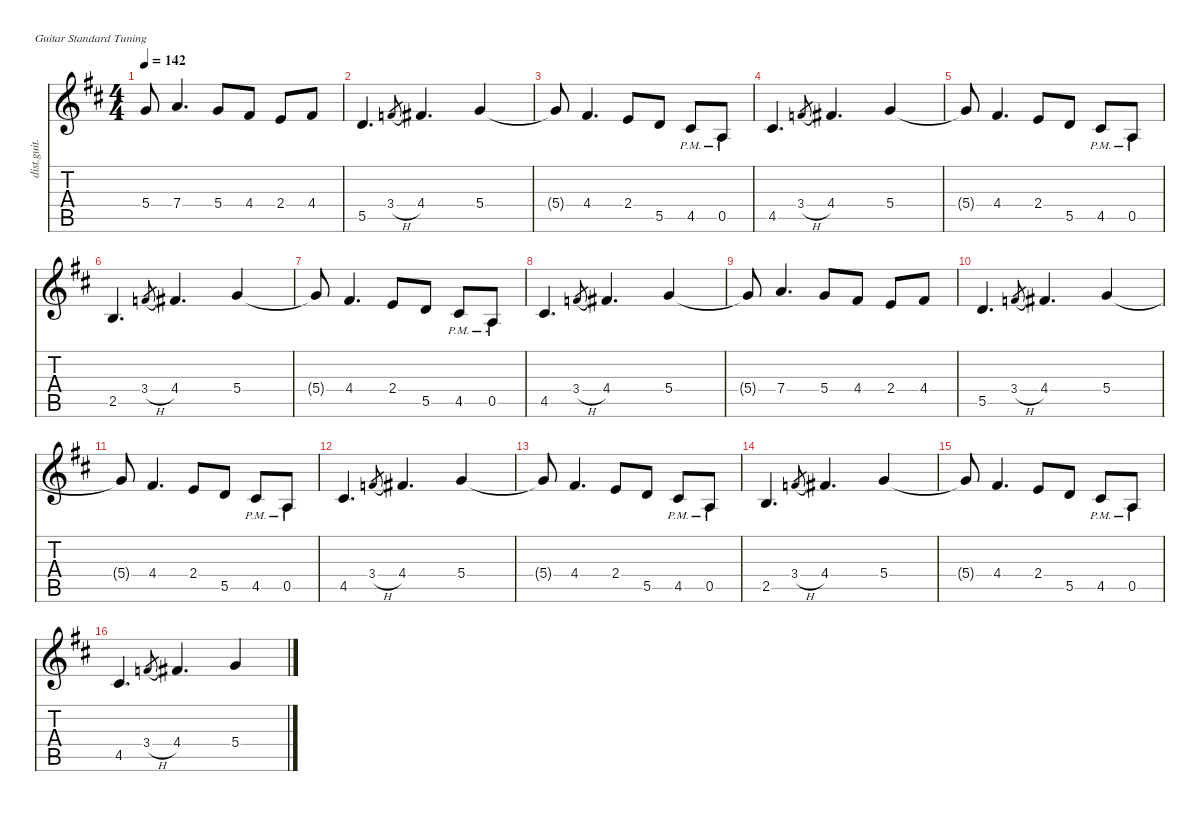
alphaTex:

\defaultSystemsLayout 4
\hideDynamics
\bracketExtendMode nobrackets
\otherSystemsTrackNameOrientation horizontal
\track ("James - Rythme Distortion" "dist.guit.") {defaultSystemsLayout 4 instrument distortionguitar}
\staff {score tabs}
\tuning (E4 B3 G3 D3 A2 E2)
\ts (4 4)
\tempo 142
\clef g2
\ks bminor
5.4{t acc forcenatural}.8{dy f beam Up} 7.4{acc forcenatural}.4{d beam Up} 5.4{acc forcenatural}.8{beam Up} 4.4{acc #}.8{beam Up} 2.4{acc forcenatural}.8{beam Up} 4.4{acc #}.8{beam Up} |
5.5{acc forcenatural}.4{d beam Up} 3.4{h acc forcenatural}.8{gr dy mf beam Up} 4.4{acc #}.4{d dy f beam Up} 5.4{acc forcenatural}.4{beam Up} |
5.4{t acc forcenatural}.8{beam Up} 4.4{acc #}.4{d beam Up} 2.4{acc forcenatural}.8{beam Up} 5.5{acc forcenatural}.8{dy ff beam Up} 4.5{pm acc #}.8{dy f beam Up} 0.5{pm acc forcenatural}.8{beam Up} |
4.5{acc #}.4{d beam Up} 3.4{h acc forcenatural}.8{gr dy mf beam Up} 4.4{acc #}.4{d dy f beam Up} 5.4{acc forcenatural}.4{beam Up} |
5.4{t acc forcenatural}.8{beam Up} 4.4{acc #}.4{d beam Up} 2.4{acc forcenatural}.8{beam Up} 5.5{acc forcenatural}.8{dy ff beam Up} 4.5{pm acc #}.8{dy f beam Up} 0.5{pm acc forcenatural}.8{beam Up} |
2.5{acc forcenatural}.4{d beam Up} 3.4{h acc forcenatural}.8{gr dy mf beam Up} 4.4{acc #}.4{d dy f beam Up} 5.4{acc forcenatural}.4{beam Up} |
5.4{t acc forcenatural}.8{beam Up} 4.4{acc #}.4{d beam Up} 2.4{acc forcenatural}.8{beam Up} 5.5{acc forcenatural}.8{dy ff beam Up} 4.5{pm acc #}.8{dy f beam Up} 0.5{pm acc forcenatural}.8{beam Up} |
4.5{acc #}.4{d beam Up} 3.4{h acc forcenatural}.8{gr dy mf beam Up} 4.4{acc #}.4{d dy f beam Up} 5.4{acc forcenatural}.4{beam Up} |
5.4{t acc forcenatural}.8{beam Up} 7.4{acc forcenatural}.4{d beam Up} 5.4{acc forcenatural}.8{beam Up} 4.4{acc #}.8{beam Up} 2.4{acc forcenatural}.8{beam Up} 4.4{acc #}.8{beam Up} |
5.5{acc forcenatural}.4{d beam Up} 3.4{h acc forcenatural}.8{gr dy mf beam Up} 4.4{acc #}.4{d dy f beam Up} 5.4{acc forcenatural}.4{beam Up} |
5.4{t acc forcenatural}.8{beam Up} 4.4{acc #}.4{d beam Up} 2.4{acc forcenatural}.8{beam Up} 5.5{acc forcenatural}.8{dy ff beam Up} 4.5{pm acc #}.8{dy f beam Up} 0.5{pm acc forcenatural}.8{beam Up} |
4.5{acc #}.4{d beam Up} 3.4{h acc forcenatural}.8{gr dy mf beam Up} 4.4{acc #}.4{d dy f beam Up} 5.4{acc forcenatural}.4{beam Up} |
5.4{t acc forcenatural}.8{beam Up} 4.4{acc #}.4{d beam Up} 2.4{acc forcenatural}.8{beam Up} 5.5{acc forcenatural}.8{dy ff beam Up} 4.5{pm acc #}.8{dy f beam Up} 0.5{pm acc forcenatural}.8{beam Up} |
2.5{acc forcenatural}.4{d beam Up} 3.4{h acc forcenatural}.8{gr dy mf beam Up} 4.4{acc #}.4{d dy f beam Up} 5.4{acc forcenatural}.4{beam Up} |
5.4{t acc forcenatural}.8{beam Up} 4.4{acc #}.4{d beam Up} 2.4{acc forcenatural}.8{beam Up} 5.5{acc forcenatural}.8{dy ff beam Up} 4.5{pm acc #}.8{dy f beam Up} 0.5{pm acc forcenatural}.8{beam Up} |
4.5{acc #}.4{d beam Up} 3.4{h acc forcenatural}.8{gr dy mf beam Up} 4.4{acc #}.4{d dy f beam Up} 5.4{acc forcenatural}.4{beam Up}
